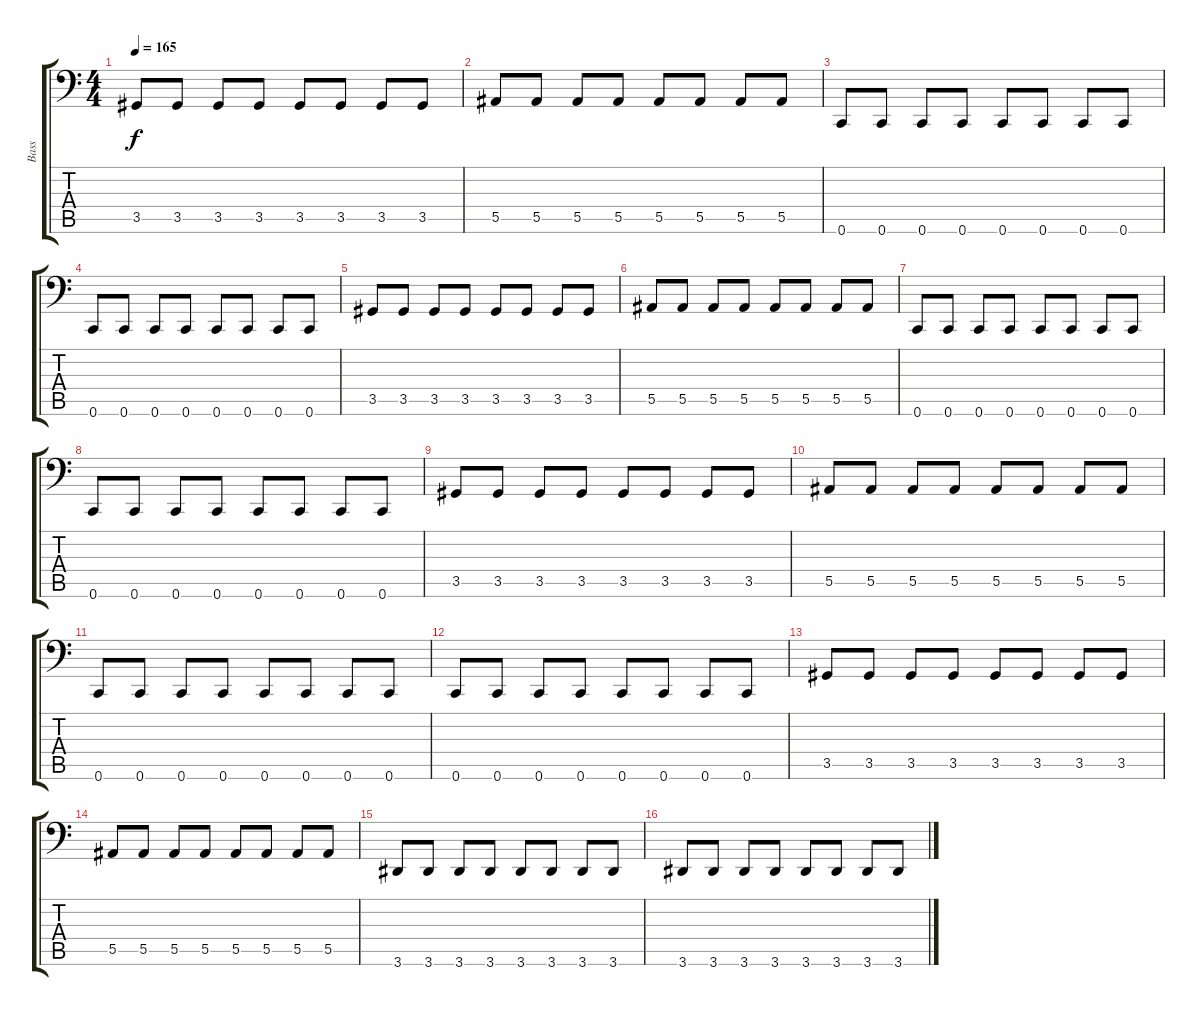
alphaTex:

\track ("Bass" "Bass") {instrument electricbasspick}
\staff {score tabs}
\tuning (C3 G2 Eb2 Bb1 F1 C1) {hide}
\ts (4 4)
\tempo 165
\clef f4
\ks c
3.5.8{dy f} 3.5.8 3.5.8 3.5.8 3.5.8 3.5.8 3.5.8 3.5.8 |
5.5.8 5.5.8 5.5.8 5.5.8 5.5.8 5.5.8 5.5.8 5.5.8 |
0.6.8 0.6.8 0.6.8 0.6.8 0.6.8 0.6.8 0.6.8 0.6.8 |
0.6.8 0.6.8 0.6.8 0.6.8 0.6.8 0.6.8 0.6.8 0.6.8 |
3.5.8 3.5.8 3.5.8 3.5.8 3.5.8 3.5.8 3.5.8 3.5.8 |
5.5.8 5.5.8 5.5.8 5.5.8 5.5.8 5.5.8 5.5.8 5.5.8 |
0.6.8 0.6.8 0.6.8 0.6.8 0.6.8 0.6.8 0.6.8 0.6.8 |
0.6.8 0.6.8 0.6.8 0.6.8 0.6.8 0.6.8 0.6.8 0.6.8 |
3.5.8 3.5.8 3.5.8 3.5.8 3.5.8 3.5.8 3.5.8 3.5.8 |
5.5.8 5.5.8 5.5.8 5.5.8 5.5.8 5.5.8 5.5.8 5.5.8 |
0.6.8 0.6.8 0.6.8 0.6.8 0.6.8 0.6.8 0.6.8 0.6.8 |
0.6.8 0.6.8 0.6.8 0.6.8 0.6.8 0.6.8 0.6.8 0.6.8 |
3.5.8 3.5.8 3.5.8 3.5.8 3.5.8 3.5.8 3.5.8 3.5.8 |
5.5.8 5.5.8 5.5.8 5.5.8 5.5.8 5.5.8 5.5.8 5.5.8 |
3.6.8 3.6.8 3.6.8 3.6.8 3.6.8 3.6.8 3.6.8 3.6.8 |
3.6.8 3.6.8 3.6.8 3.6.8 3.6.8 3.6.8 3.6.8 3.6.8
